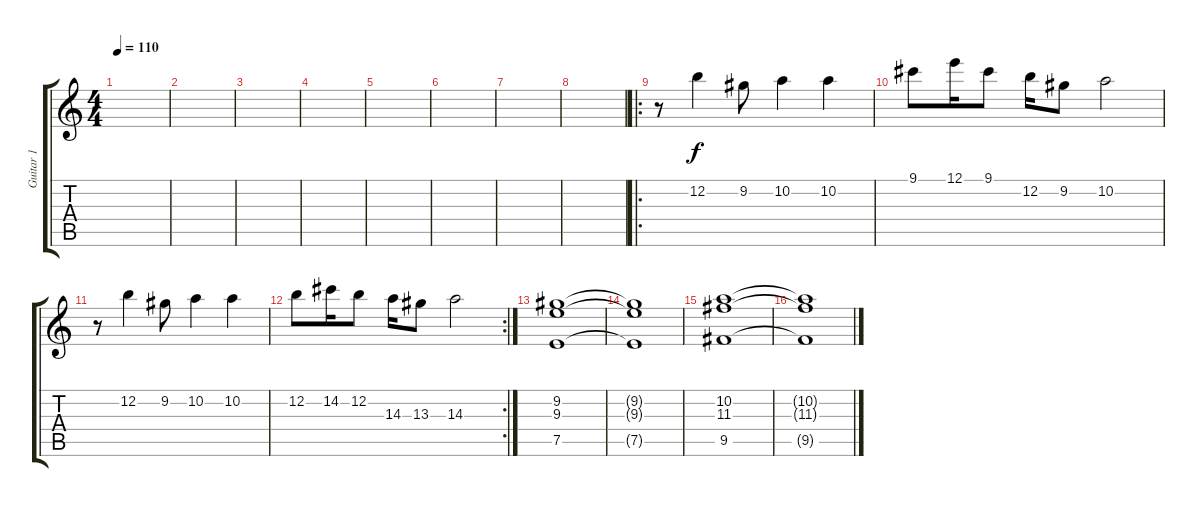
\track ("Guitar 1 " "Guitar 1 ") {instrument electricguitarjazz}
\staff {score tabs}
\tuning (E4 B3 G3 D3 A2 E2) {hide}
\ts (4 4)
\tempo 110
\clef g2
\ks c
|
|
|
|
|
|
|
|
\ro
r.8 12.2.4 9.2.8 10.2.4 10.2.4 |
9.1.8 12.1.16 9.1.8 12.2.16 9.2.8 10.2.2 |
r.8 12.2.4 9.2.8 10.2.4 10.2.4 |
\rc 2
12.2.8 14.2.16 12.2.8 14.3.16 13.3.8 14.3.2 |
(9.2 9.3 7.5).1 |
(9.2{t} 9.3{t} 7.5{t}).1 |
(10.2 11.3 9.5).1 |
(10.2{t} 11.3{t} 9.5{t}).1
